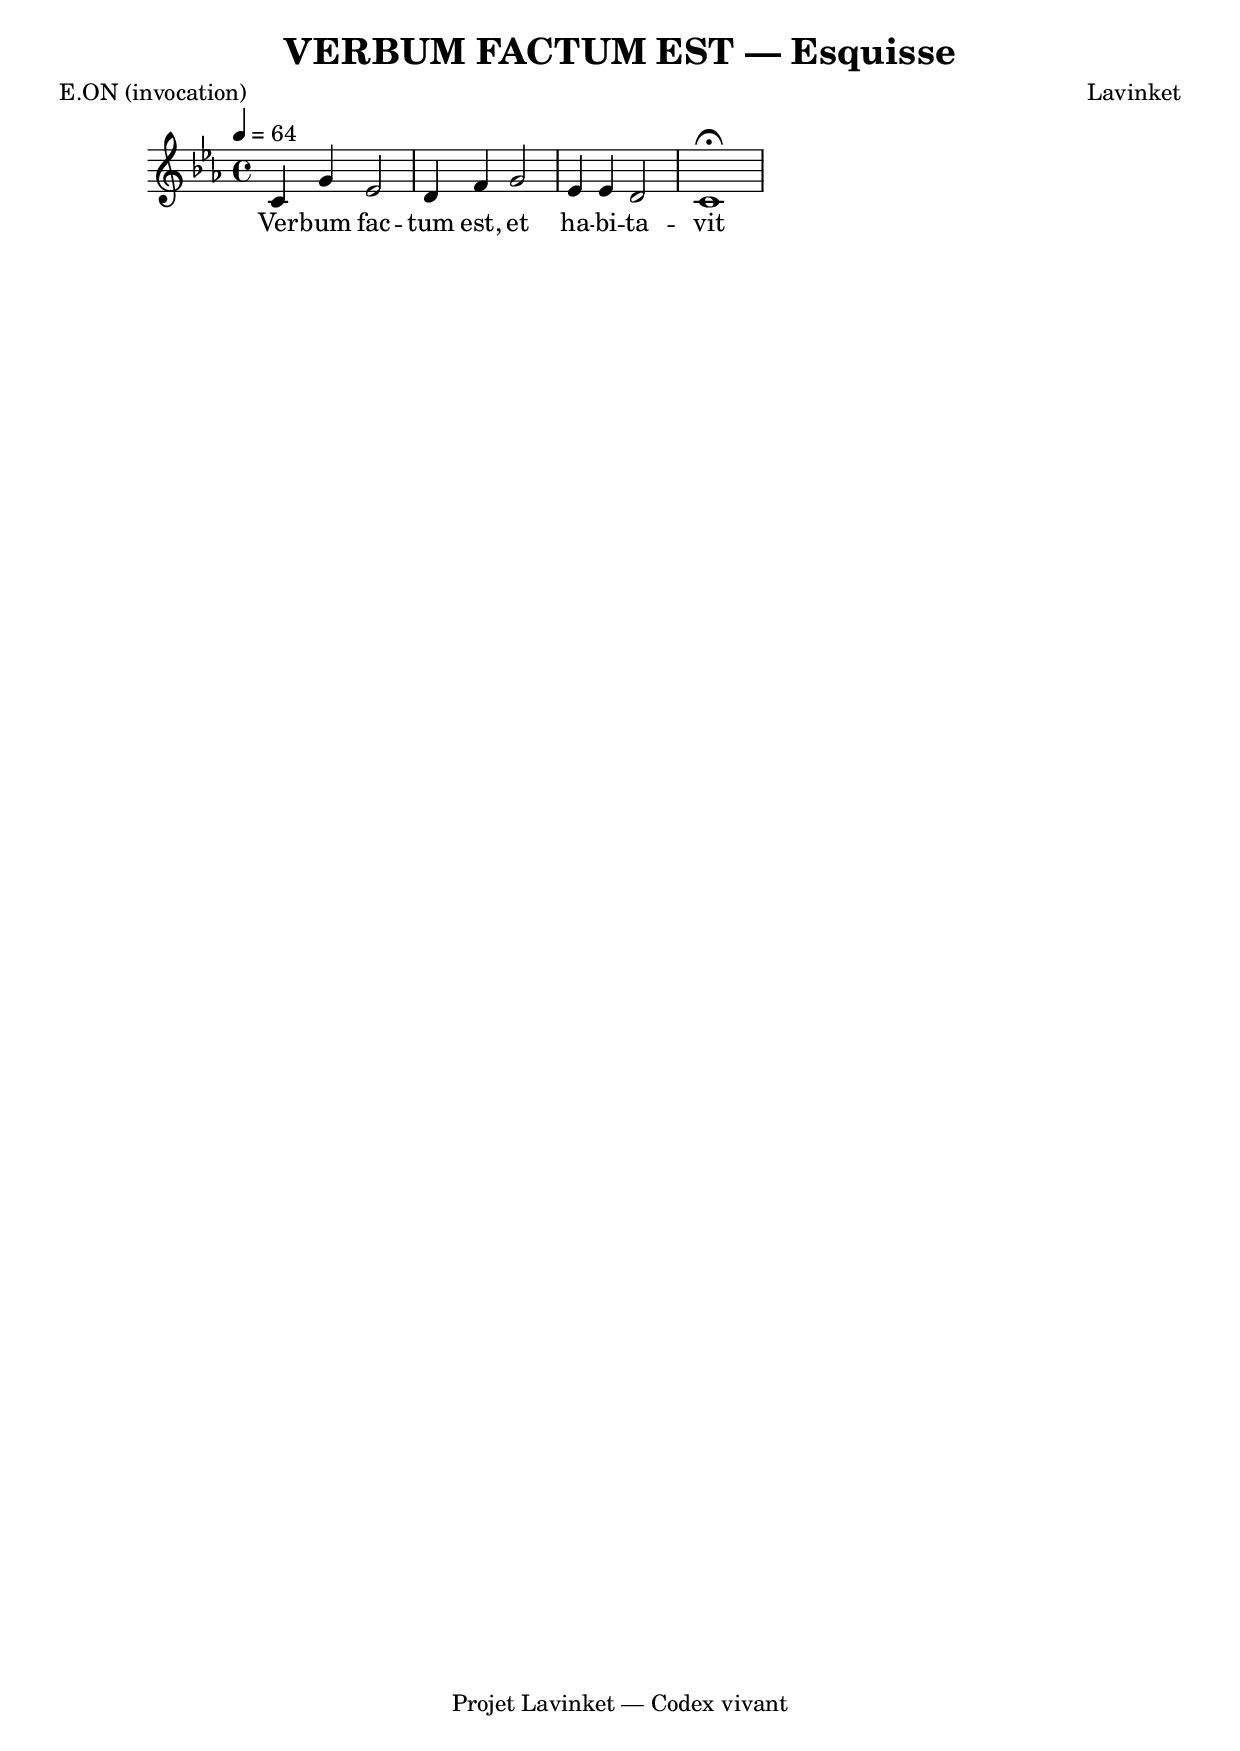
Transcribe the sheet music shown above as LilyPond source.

\version "2.24.0"

\header {
  title = "VERBUM FACTUM EST — Esquisse"
  composer = "Lavinket"
  poet = "E.ON (invocation)"
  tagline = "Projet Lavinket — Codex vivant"
}

global = {
  \key c \minor
  \time 4/4
  \tempo 4 = 64
}

melody = \relative c' {
  \global
  c4 g' ees2 |
  d4 f g2 |
  ees4 ees d2 |
  c1 \fermata
}

text = \lyricmode {
  Ver -- bum fac -- tum est, et ha -- bi -- ta -- vit in no -- bis.
}

\score {
  <<
    \new Voice = "mel" { \melody }
    \new Lyrics \lyricsto "mel" { \text }
  >>
  \layout { }
  \midi { }
}
